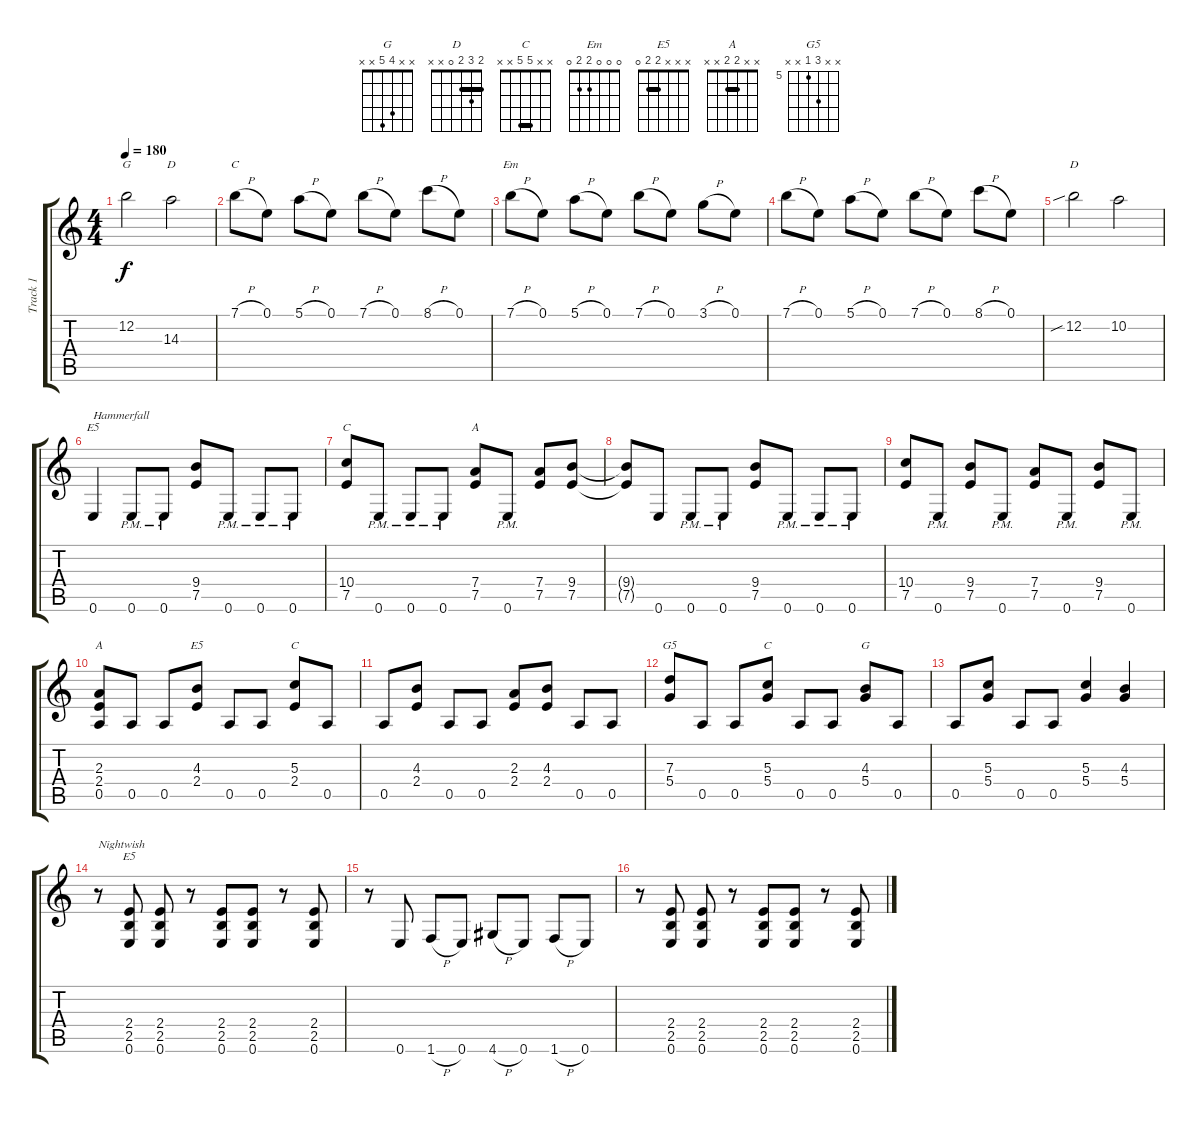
\track ("Track 1" "Track 1") {instrument overdrivenguitar}
\staff {score tabs}
\tuning (E4 B3 G3 D3 A2 E2) {hide}
\chord ("G" 3 0 0 0 2 3)
\chord ("D" 2 3 2 0 0 2) {barre 2}
\chord ("C" 0 1 0 2 3 x)
\chord ("Em" 0 0 0 2 2 0)
\chord ("D" 2 3 2 0 x x) {barre 2}
\chord ("E5" x x x 9 7 x) {firstfret 7}
\chord ("C" x x x 10 7 x) {firstfret 7}
\chord ("A" x x x 7 7 x) {firstfret 7 barre 7}
\chord ("A" x x 2 2 x x) {barre 2}
\chord ("E5" x x 4 2 x x)
\chord ("C" x x 5 2 x x)
\chord ("G5" x x 7 5 x x) {firstfret 5}
\chord ("C" x x 5 5 x x) {barre 5}
\chord ("G" x x 4 5 x x)
\chord ("E5" x x x 2 2 0) {barre 2}
\ts (4 4)
\tempo 180
\clef g2
\ks c
12.2.2{ch "G" dy f} 14.3.2{ch "D"} |
7.1{h}.8{ch "C"} 0.1.8 5.1{h}.8 0.1.8 7.1{h}.8 0.1.8 8.1{h}.8 0.1.8 |
7.1{h}.8{ch "Em"} 0.1.8 5.1{h}.8 0.1.8 7.1{h}.8 0.1.8 3.1{h}.8 0.1.8 |
7.1{h}.8 0.1.8 5.1{h}.8 0.1.8 7.1{h}.8 0.1.8 8.1{h}.8 0.1.8 |
12.2{sib}.2{ch "D"} 10.2.2 |
0.6.4{ch "E5" txt "Hammerfall"} 0.6{pm}.8 0.6{pm}.8 (9.4 7.5).8 0.6{pm}.8 0.6{pm}.8 0.6{pm}.8 |
(10.4 7.5).8{ch "C"} 0.6{pm}.8 0.6{pm}.8 0.6{pm}.8 (7.4 7.5).8{ch "A"} 0.6{pm}.8 (7.4 7.5).8 (9.4 7.5).8 |
(9.4{t} 7.5{t}).8 0.6.8 0.6{pm}.8 0.6{pm}.8 (9.4 7.5).8 0.6{pm}.8 0.6{pm}.8 0.6{pm}.8 |
(10.4 7.5).8 0.6{pm}.8 (9.4 7.5).8 0.6{pm}.8 (7.4 7.5).8 0.6{pm}.8 (9.4 7.5).8 0.6{pm}.8 |
(2.3 2.4 0.5).8{ch "A"} 0.5.8 0.5.8 (4.3 2.4).8{ch "E5"} 0.5.8 0.5.8 (5.3 2.4).8{ch "C"} 0.5.8 |
0.5.8 (4.3 2.4).8 0.5.8 0.5.8 (2.3 2.4).8 (4.3 2.4).8 0.5.8 0.5.8 |
(7.3 5.4).8{ch "G5"} 0.5.8 0.5.8 (5.3 5.4).8{ch "C"} 0.5.8 0.5.8 (4.3 5.4).8{ch "G"} 0.5.8 |
0.5.8 (5.3 5.4).8 0.5.8 0.5.8 (5.3 5.4).4 (4.3 5.4).4 |
r.8{txt "Nightwish"} (2.4 2.5 0.6).8{ch "E5"} (2.4 2.5 0.6).8 r.8 (2.4 2.5 0.6).8 (2.4 2.5 0.6).8 r.8 (2.4 2.5 0.6).8 |
r.8 0.6.8 1.6{h}.8 0.6.8 4.6{h}.8 0.6.8 1.6{h}.8 0.6.8 |
r.8 (2.4 2.5 0.6).8 (2.4 2.5 0.6).8 r.8 (2.4 2.5 0.6).8 (2.4 2.5 0.6).8 r.8 (2.4 2.5 0.6).8
